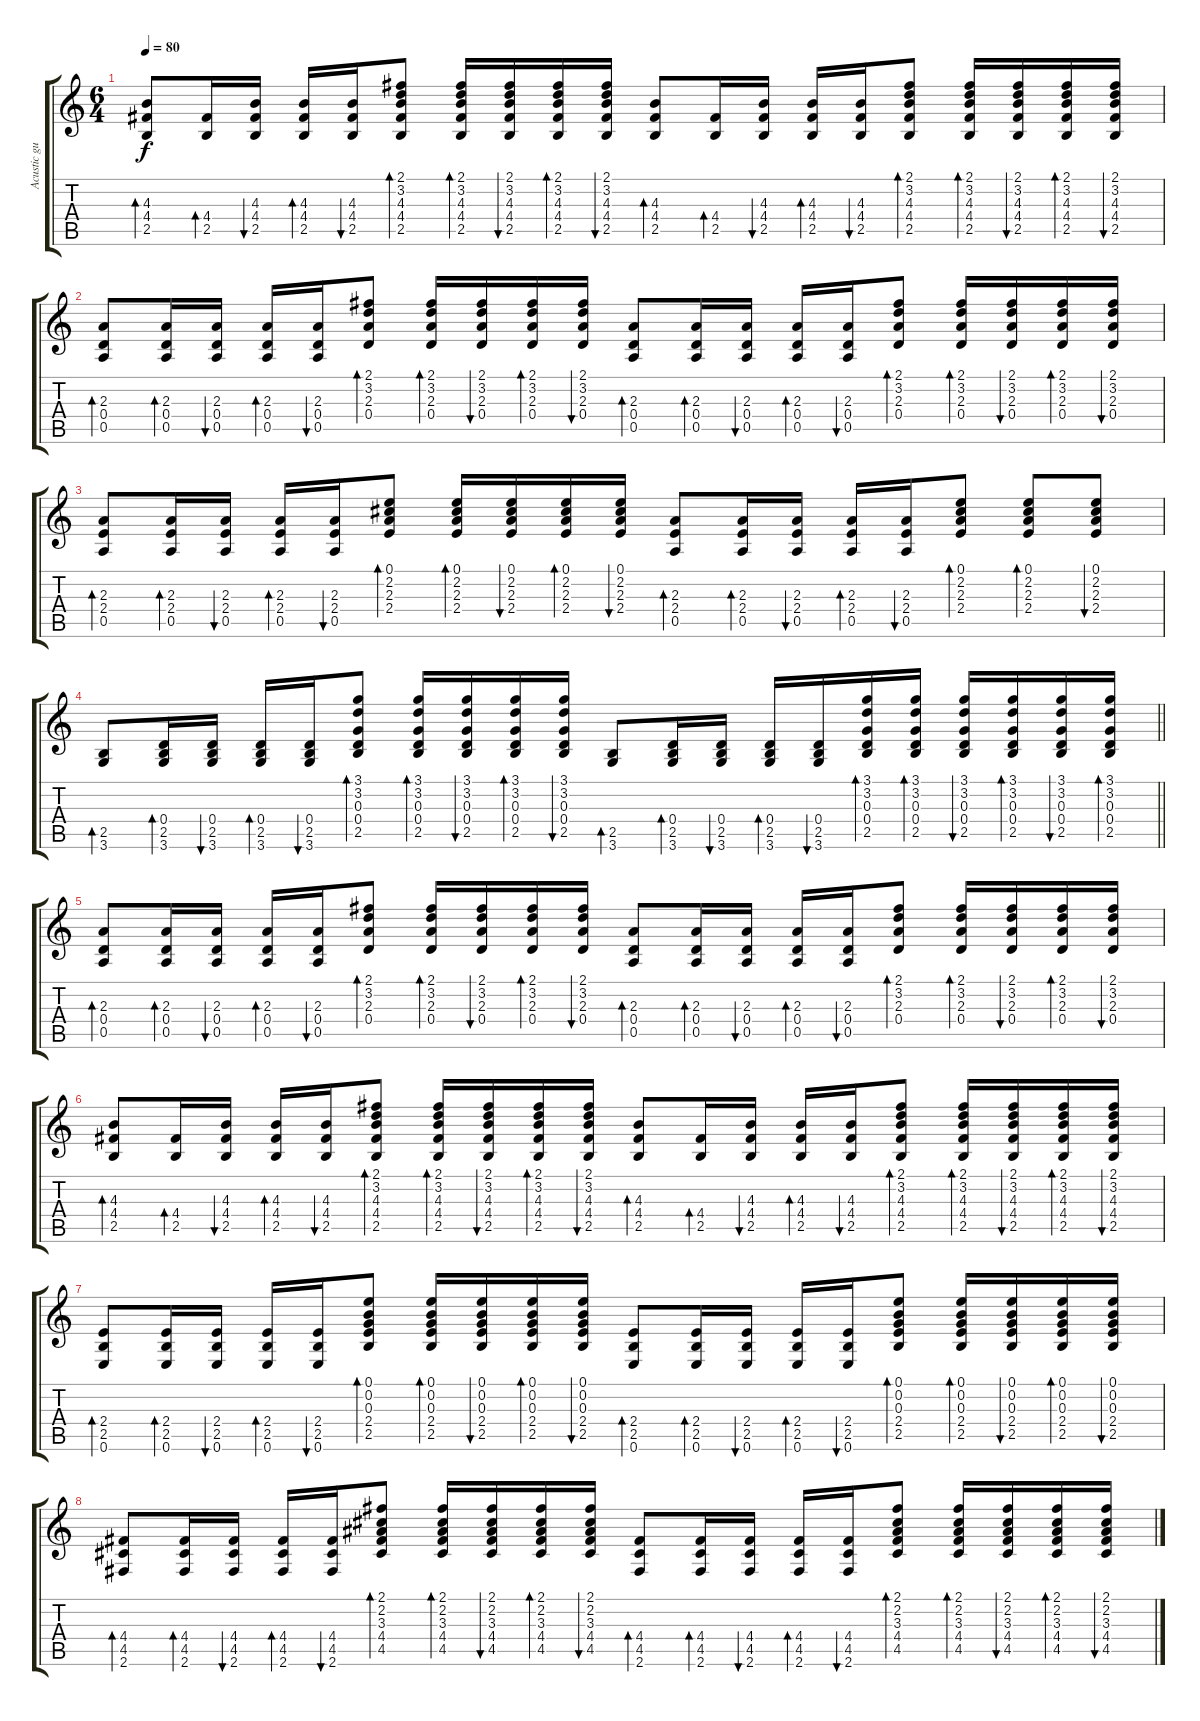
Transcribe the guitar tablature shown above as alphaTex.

\track ("Acustic guitar" "Acustic gu") {instrument acousticguitarsteel}
\staff {score tabs}
\tuning (E4 B3 G3 D3 A2 E2) {hide}
\ts (6 4)
\tempo 80
\clef g2
\ks c
(4.3 4.4 2.5).8{bd 60 dy f} (4.4 2.5).16{bd 60} (4.3 4.4 2.5).16{bu 60} (4.3 4.4 2.5).16{bd 60} (4.3 4.4 2.5).16{bu 60} (2.1 3.2 4.3 4.4 2.5).8{bd 60} (2.1 3.2 4.3 4.4 2.5).16{bd 60} (2.1 3.2 4.3 4.4 2.5).16{bu 60} (2.1 3.2 4.3 4.4 2.5).16{bd 60} (2.1 3.2 4.3 4.4 2.5).16{bu 60} (4.3 4.4 2.5).8{bd 60} (4.4 2.5).16{bd 60} (4.3 4.4 2.5).16{bu 60} (4.3 4.4 2.5).16{bd 60} (4.3 4.4 2.5).16{bu 60} (2.1 3.2 4.3 4.4 2.5).8{bd 60} (2.1 3.2 4.3 4.4 2.5).16{bd 60} (2.1 3.2 4.3 4.4 2.5).16{bu 60} (2.1 3.2 4.3 4.4 2.5).16{bd 60} (2.1 3.2 4.3 4.4 2.5).16{bu 60} |
(2.3 0.4 0.5).8{bd 60} (2.3 0.4 0.5).16{bd 60} (2.3 0.4 0.5).16{bu 60} (2.3 0.4 0.5).16{bd 60} (2.3 0.4 0.5).16{bu 60} (2.1 3.2 2.3 0.4).8{bd 60} (2.1 3.2 2.3 0.4).16{bd 60} (2.1 3.2 2.3 0.4).16{bu 60} (2.1 3.2 2.3 0.4).16{bd 60} (2.1 3.2 2.3 0.4).16{bu 60} (2.3 0.4 0.5).8{bd 60} (2.3 0.4 0.5).16{bd 60} (2.3 0.4 0.5).16{bu 60} (2.3 0.4 0.5).16{bd 60} (2.3 0.4 0.5).16{bu 60} (2.1 3.2 2.3 0.4).8{bd 60} (2.1 3.2 2.3 0.4).16{bd 60} (2.1 3.2 2.3 0.4).16{bu 60} (2.1 3.2 2.3 0.4).16{bd 60} (2.1 3.2 2.3 0.4).16{bu 60} |
(2.3 2.4 0.5).8{bd 60} (2.3 2.4 0.5).16{bd 60} (2.3 2.4 0.5).16{bu 60} (2.3 2.4 0.5).16{bd 60} (2.3 2.4 0.5).16{bu 60} (0.1 2.2 2.3 2.4).8{bd 60} (0.1 2.2 2.3 2.4).16{bd 60} (0.1 2.2 2.3 2.4).16{bu 60} (0.1 2.2 2.3 2.4).16{bd 60} (0.1 2.2 2.3 2.4).16{bu 60} (2.3 2.4 0.5).8{bd 60} (2.3 2.4 0.5).16{bd 60} (2.3 2.4 0.5).16{bu 60} (2.3 2.4 0.5).16{bd 60} (2.3 2.4 0.5).16{bu 60} (0.1 2.2 2.3 2.4).8{bd 60} (0.1 2.2 2.3 2.4).8{bd 60} (0.1 2.2 2.3 2.4).8{bu 60} |
\barLineRight lightlight
(2.5 3.6).8{bd 60} (0.4 2.5 3.6).16{bd 60} (0.4 2.5 3.6).16{bu 60} (0.4 2.5 3.6).16{bd 60} (0.4 2.5 3.6).16{bu 60} (3.1 3.2 0.3 0.4 2.5).8{bd 60} (3.1 3.2 0.3 0.4 2.5).16{bd 60} (3.1 3.2 0.3 0.4 2.5).16{bu 60} (3.1 3.2 0.3 0.4 2.5).16{bd 60} (3.1 3.2 0.3 0.4 2.5).16{bu 60} (2.5 3.6).8{bd 60} (0.4 2.5 3.6).16{bd 60} (0.4 2.5 3.6).16{bu 60} (0.4 2.5 3.6).16{bd 60} (0.4 2.5 3.6).16{bu 60} (3.1 3.2 0.3 0.4 2.5).16{bd 60} (3.1 3.2 0.3 0.4 2.5).16{bd 60} (3.1 3.2 0.3 0.4 2.5).16{bu 60} (3.1 3.2 0.3 0.4 2.5).16{bd 60} (3.1 3.2 0.3 0.4 2.5).16{bu 60} (3.1 3.2 0.3 0.4 2.5).16{bd 60} |
\section ("" "")
(2.3 0.4 0.5).8{bd 60} (2.3 0.4 0.5).16{bd 60} (2.3 0.4 0.5).16{bu 60} (2.3 0.4 0.5).16{bd 60} (2.3 0.4 0.5).16{bu 60} (2.1 3.2 2.3 0.4).8{bd 60} (2.1 3.2 2.3 0.4).16{bd 60} (2.1 3.2 2.3 0.4).16{bu 60} (2.1 3.2 2.3 0.4).16{bd 60} (2.1 3.2 2.3 0.4).16{bu 60} (2.3 0.4 0.5).8{bd 60} (2.3 0.4 0.5).16{bd 60} (2.3 0.4 0.5).16{bu 60} (2.3 0.4 0.5).16{bd 60} (2.3 0.4 0.5).16{bu 60} (2.1 3.2 2.3 0.4).8{bd 60} (2.1 3.2 2.3 0.4).16{bd 60} (2.1 3.2 2.3 0.4).16{bu 60} (2.1 3.2 2.3 0.4).16{bd 60} (2.1 3.2 2.3 0.4).16{bu 60} |
(4.3 4.4 2.5).8{bd 60} (4.4 2.5).16{bd 60} (4.3 4.4 2.5).16{bu 60} (4.3 4.4 2.5).16{bd 60} (4.3 4.4 2.5).16{bu 60} (2.1 3.2 4.3 4.4 2.5).8{bd 60} (2.1 3.2 4.3 4.4 2.5).16{bd 60} (2.1 3.2 4.3 4.4 2.5).16{bu 60} (2.1 3.2 4.3 4.4 2.5).16{bd 60} (2.1 3.2 4.3 4.4 2.5).16{bu 60} (4.3 4.4 2.5).8{bd 60} (4.4 2.5).16{bd 60} (4.3 4.4 2.5).16{bu 60} (4.3 4.4 2.5).16{bd 60} (4.3 4.4 2.5).16{bu 60} (2.1 3.2 4.3 4.4 2.5).8{bd 60} (2.1 3.2 4.3 4.4 2.5).16{bd 60} (2.1 3.2 4.3 4.4 2.5).16{bu 60} (2.1 3.2 4.3 4.4 2.5).16{bd 60} (2.1 3.2 4.3 4.4 2.5).16{bu 60} |
(2.4 2.5 0.6).8{bd 60} (2.4 2.5 0.6).16{bd 60} (2.4 2.5 0.6).16{bu 60} (2.4 2.5 0.6).16{bd 60} (2.4 2.5 0.6).16{bu 60} (0.1 0.2 0.3 2.4 2.5).8{bd 60} (0.1 0.2 0.3 2.4 2.5).16{bd 60} (0.1 0.2 0.3 2.4 2.5).16{bu 60} (0.1 0.2 0.3 2.4 2.5).16{bd 60} (0.1 0.2 0.3 2.4 2.5).16{bu 60} (2.4 2.5 0.6).8{bd 60} (2.4 2.5 0.6).16{bd 60} (2.4 2.5 0.6).16{bu 60} (2.4 2.5 0.6).16{bd 60} (2.4 2.5 0.6).16{bu 60} (0.1 0.2 0.3 2.4 2.5).8{bd 60} (0.1 0.2 0.3 2.4 2.5).16{bd 60} (0.1 0.2 0.3 2.4 2.5).16{bu 60} (0.1 0.2 0.3 2.4 2.5).16{bd 60} (0.1 0.2 0.3 2.4 2.5).16{bu 60} |
(4.4 4.5 2.6).8{bd 60} (4.4 4.5 2.6).16{bd 60} (4.4 4.5 2.6).16{bu 60} (4.4 4.5 2.6).16{bd 60} (4.4 4.5 2.6).16{bu 60} (2.1 2.2 3.3 4.4 4.5).8{bd 60} (2.1 2.2 3.3 4.4 4.5).16{bd 60} (2.1 2.2 3.3 4.4 4.5).16{bu 60} (2.1 2.2 3.3 4.4 4.5).16{bd 60} (2.1 2.2 3.3 4.4 4.5).16{bu 60} (4.4 4.5 2.6).8{bd 60} (4.4 4.5 2.6).16{bd 60} (4.4 4.5 2.6).16{bu 60} (4.4 4.5 2.6).16{bd 60} (4.4 4.5 2.6).16{bu 60} (2.1 2.2 3.3 4.4 4.5).8{bd 60} (2.1 2.2 3.3 4.4 4.5).16{bd 60} (2.1 2.2 3.3 4.4 4.5).16{bu 60} (2.1 2.2 3.3 4.4 4.5).16{bd 60} (2.1 2.2 3.3 4.4 4.5).16{bu 60}
